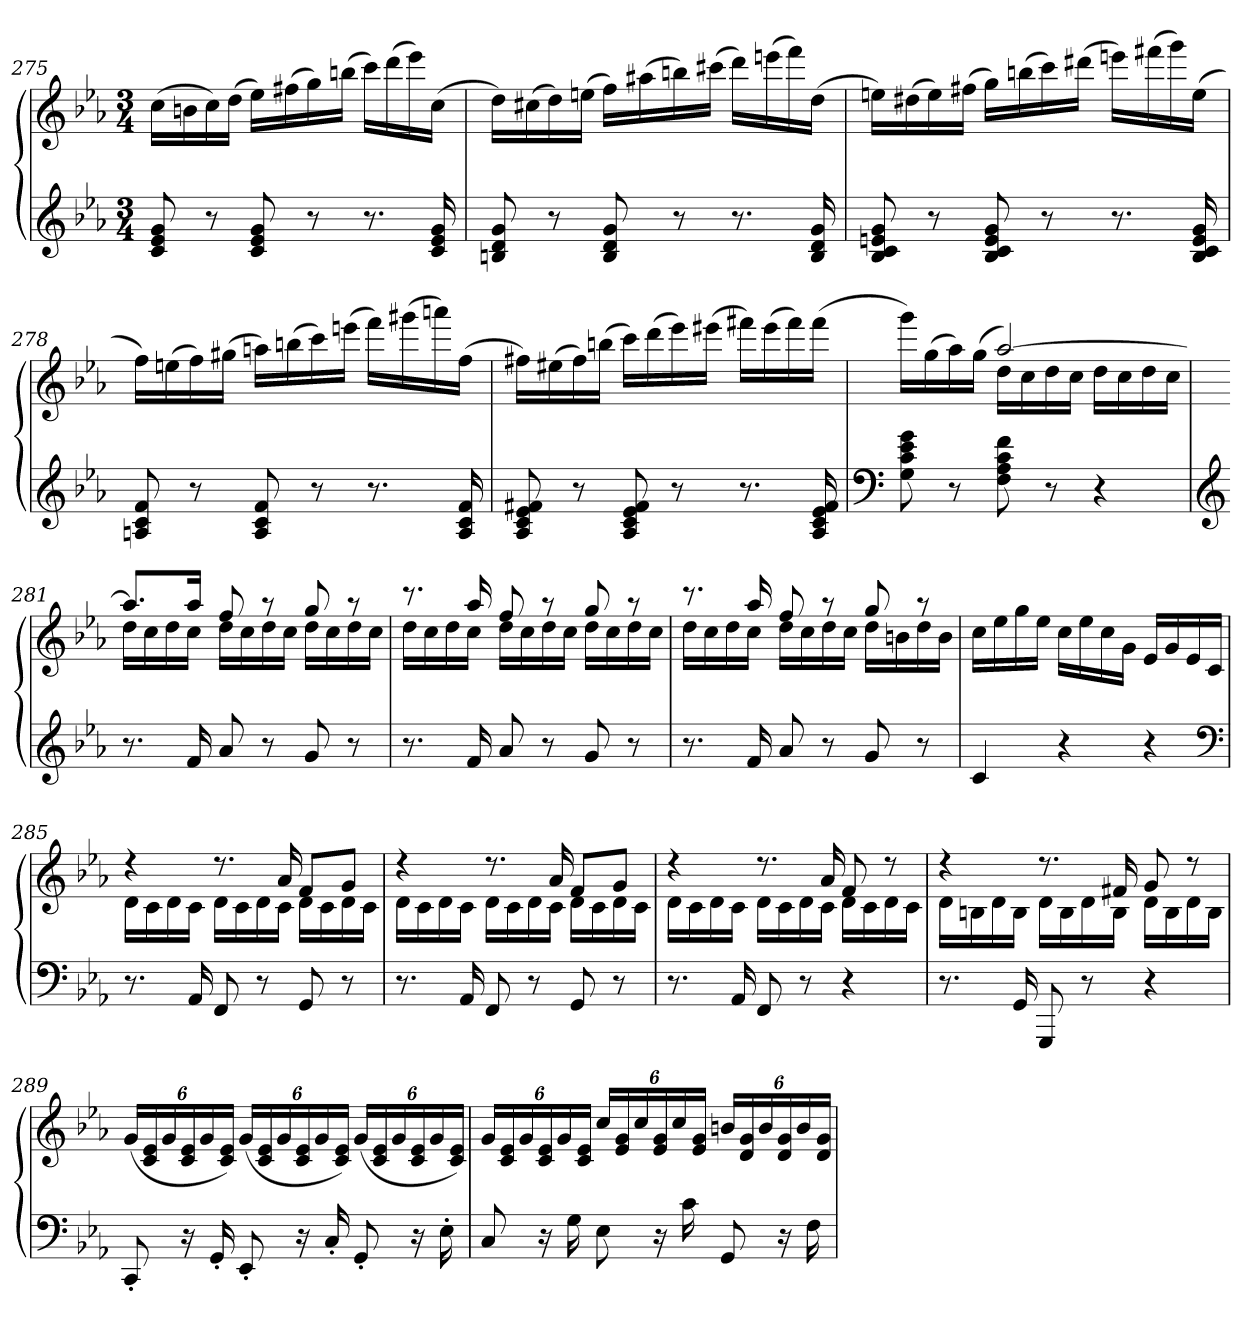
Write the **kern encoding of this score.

**kern	**kern
*part1	*part1
*staff2	*staff1
*clefG2	*clefG2
*k[b-e-a-]	*k[b-e-a-]
*c:	*c:
*M3/4	*M3/4
=275	=275
8c 8e- 8g	(16ccLL
.	16bn
8r	16cc)
.	(16ddJJ
8c 8e- 8g	16ee-LL)
.	(16ff#X
8r	16gg)
.	(16bbnJJ
8.r	16cccLL)
.	(16ddd
.	16eee-)
16c 16e- 16g	(16ccJJ
=276	=276
8Bn 8d 8g	16ddLL)
.	(16cc#X
8r	16dd)
.	(16eenJJ
8B 8d 8g	16ffLL)
.	(16aa#X
8r	16bbn)
.	(16ccc#XJJ
8.r	16dddLL)
.	(16eeen
.	16fff)
16B 16d 16g	(16ddJJ
=277	=277
8B- 8c 8en 8g	16eenLL)
.	(16dd#X
8r	16ee)
.	(16ff#XJJ
8B- 8c 8e 8g	16ggLL)
.	(16bbn
8r	16ccc)
.	(16ddd#XJJ
8.r	16eeenLL)
.	(16fff#X
.	16ggg)
16B- 16c 16e 16g	(16eeJJ
=278	=278
8An 8c 8f	16ffLL)
.	(16een
8r	16ff)
.	(16gg#XJJ
8A 8c 8f	16aanLL)
.	(16bbn
8r	16ccc)
.	(16eeenJJ
8.r	16fffLL)
.	(16ggg#X
.	16aaan)
16A 16c 16f	(16ffJJ
=279	=279
8A- 8c 8e- 8f#X	16ff#XLL)
.	(16ee#X
8r	16ff#)
.	(16bbnJJ
8A- 8c 8e- 8f#	16cccLL)
.	(16ddd
8r	16eee-)
.	(16eee#XJJ
8.r	16fff#XLL)
.	(16eee#
.	16fff#)
16A- 16c 16e- 16f#	(16fff#JJ
=280	=280
*clefF4	*
*	*^
8G 8c 8e- 8g	16gggLL)	4ryy
.	(16gg	.
8r	16aa-)	.
.	(16ggJJ	.
8F 8A- 8c 8f	[2aa-)	16ddLL
.	.	16cc
8r	.	16dd
.	.	16ccJJ
4r	.	16ddLL
.	.	16cc
.	.	16dd
.	.	16ccJJ
=281	=281	=281
*clefG2	*	*
8.r	8.aa-L]	16ddLL
.	.	16cc
.	.	16dd
16f	16aa-Jk	16ccJJ
8a-	8ff	16ddLL
.	.	16cc
8r	8r	16dd
.	.	16ccJJ
8g	8gg	16ddLL
.	.	16cc
8r	8r	16dd
.	.	16ccJJ
=282	=282	=282
8.r	8.r	16ddLL
.	.	16cc
.	.	16dd
16f	16aa-	16ccJJ
8a-	8ff	16ddLL
.	.	16cc
8r	8r	16dd
.	.	16ccJJ
8g	8gg	16ddLL
.	.	16cc
8r	8r	16dd
.	.	16ccJJ
=283	=283	=283
8.r	8.r	16ddLL
.	.	16cc
.	.	16dd
16f	16aa-	16ccJJ
8a-	8ff	16ddLL
.	.	16cc
8r	8r	16dd
.	.	16ccJJ
8g	8gg	16ddLL
.	.	16bn
8r	8r	16dd
.	.	16bJJ
*	*v	*v
=284	=284
4c	16ccLL
.	16ee-
.	16gg
.	16ee-JJ
4r	16ccLL
.	16ee-
.	16cc
.	16gJJ
4r	16e-LL
.	16g
.	16e-
.	16cJJ
*clefF4	*
=285	=285
*	*^
8.r	4r	16dLL
.	.	16c
.	.	16d
16AA-	.	16cJJ
8FF	8.r	16dLL
.	.	16c
8r	.	16d
.	16a-	16cJJ
8GG	8fL	16dLL
.	.	16c
8r	8gJ	16d
.	.	16cJJ
=286	=286	=286
8.r	4r	16dLL
.	.	16c
.	.	16d
16AA-	.	16cJJ
8FF	8.r	16dLL
.	.	16c
8r	.	16d
.	16a-	16cJJ
8GG	8fL	16dLL
.	.	16c
8r	8gJ	16d
.	.	16cJJ
=287	=287	=287
8.r	4r	16dLL
.	.	16c
.	.	16d
16AA-	.	16cJJ
8FF	8.r	16dLL
.	.	16c
8r	.	16d
.	16a-	16cJJ
4r	8f	16dLL
.	.	16c
.	8r	16d
.	.	16cJJ
=288	=288	=288
8.r	4r	16dLL
.	.	16Bn
.	.	16d
16GG	.	16BJJ
8GGG	8.r	16dLL
.	.	16B
8r	.	16d
.	16f#X	16BJJ
4r	8g	16dLL
.	.	16B
.	8r	16d
.	.	16BJJ
*	*v	*v
=289	=289
8CC'	(24gLL
.	24c 24e-
.	24g
16r	24c 24e-
.	24g
16GG'	.
.	24c 24e-JJ)
8EE-'	(24gLL
.	24c 24e-
.	24g
16r	24c 24e-
.	24g
16C'	.
.	24c 24e-JJ)
8GG'	(24gLL
.	24c 24e-
.	24g
16r	24c 24e-
.	24g
16E-'	.
.	24c 24e-JJ)
=290	=290
8C	24gLL
.	24c 24e-
.	24g
16r	24c 24e-
.	24g
16G	.
.	24c 24e-JJ
8E-	24ccLL
.	24e- 24g
.	24cc
16r	24e- 24g
.	24cc
16c	.
.	24e- 24gJJ
8GG	24bnLL
.	24d 24g
.	24b
16r	24d 24g
.	24b
16F	.
.	24d 24gJJ
=	=
*-	*-
